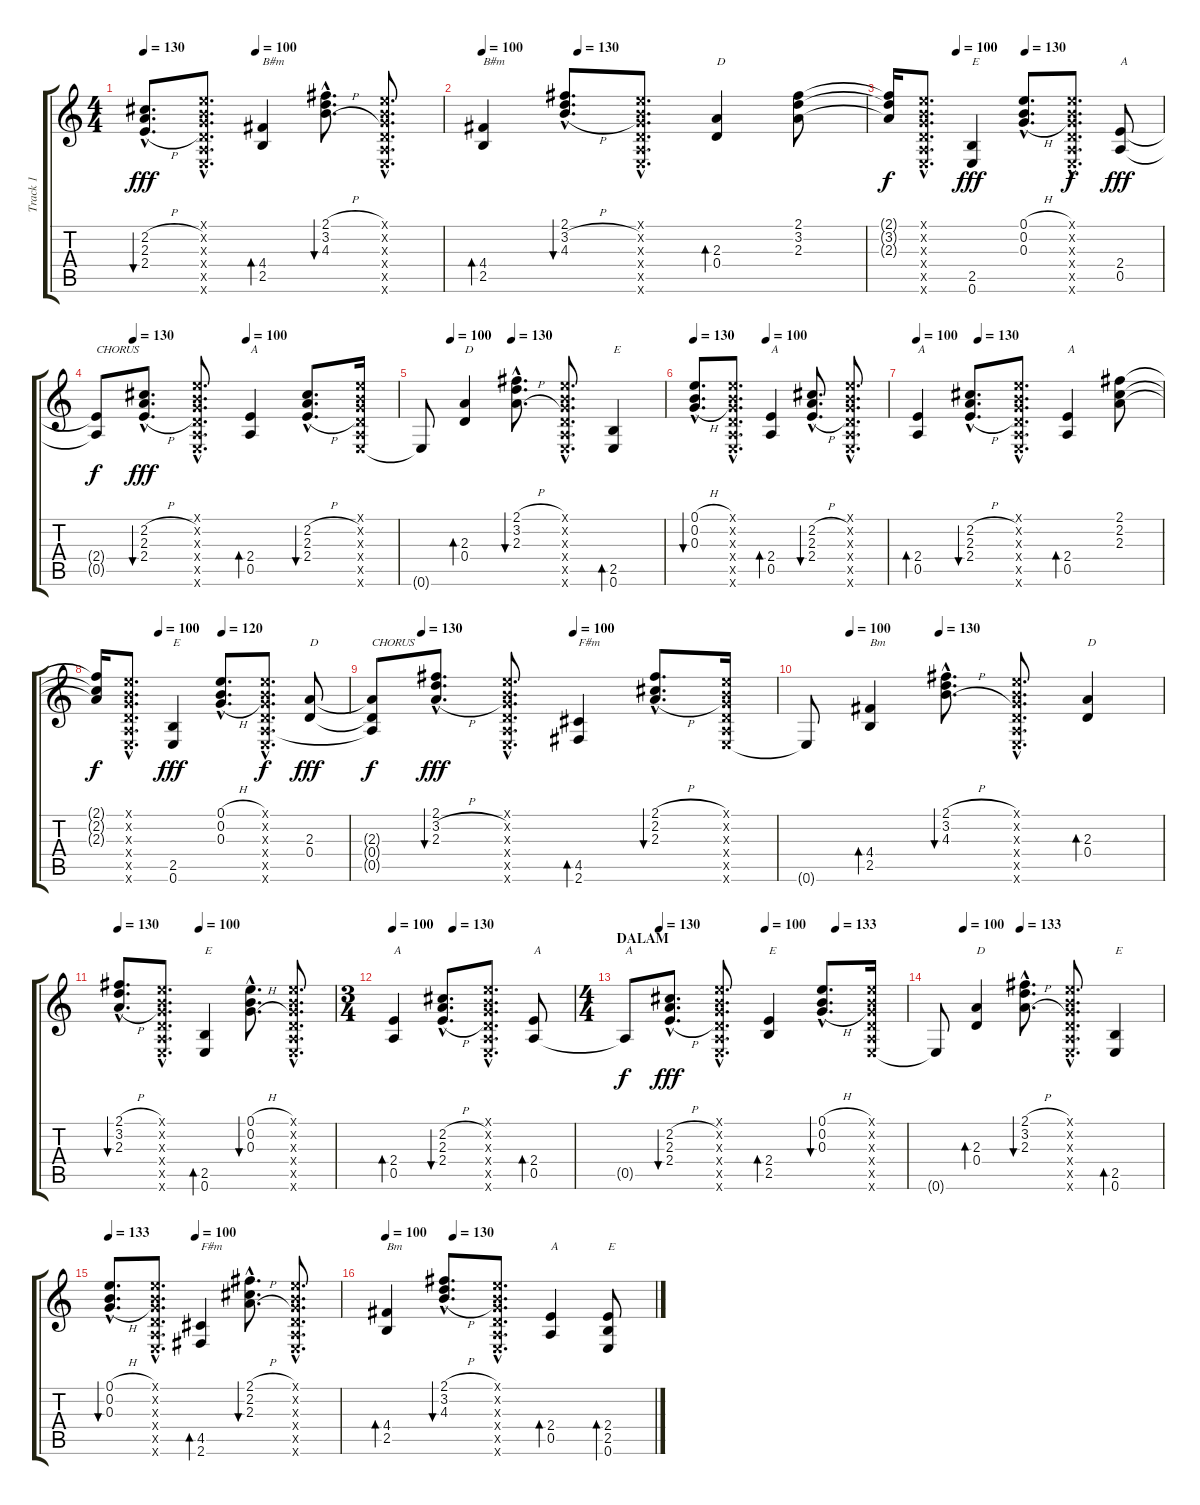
\track ("Track 1" "Track 1") {instrument acousticguitarnylon}
\staff {score tabs}
\tuning (E4 B3 G3 D3 A2 E2) {hide}
\ts (4 4)
\tempo 130
\tempo (100 0.375)
\clef g2
\ks c
(2.2{h hac} 2.3{h hac} 2.4{h hac}).8{d bu 120 dy fff} (0.1{hac x} 0.2{hac x} 0.3{hac x} 0.4{hac x} 0.5{hac x} 0.6{hac x}).8{d} (4.4 2.5).4{bd 120 txt "B#m"} (2.1{h hac} 3.2{h hac} 4.3{h hac}).8{d bu 120} (0.1{hac x} 0.2{hac x} 0.3{hac x} 0.4{hac x} 0.5{hac x} 0.6{hac x}).8{d} |
\tempo 100
\tempo (130 0.25)
(4.4 2.5).4{bd 120 txt "B#m"} (2.1{hac} 3.2{h hac} 4.3{h hac}).8{d bu 120} (0.1{hac x} 0.2{hac x} 0.3{hac x} 0.4{hac x} 0.5{hac x} 0.6{hac x}).8{d} (2.3 0.4).4{bd 120 txt "D"} (2.1 3.2 2.3).8 |
\tempo (100 0.25)
\tempo (130 0.5)
(2.1{t} 3.2{t} 2.3{t}).16{dy f} (0.1{hac x} 0.2{hac x} 0.3{hac x} 0.4{hac x} 0.5{hac x} 0.6{hac x}).8{d} (2.5 0.6).4{txt "E" dy fff} (0.1{h hac} 0.2{h hac} 0.3{h hac}).8{d} (0.1{hac x} 0.2{hac x} 0.3{hac x} 0.4{hac x} 0.5{hac x} 0.6{hac x}).8{d dy f} (2.4 0.5).8{txt "A" dy fff} |
\tempo (130 0.125)
\tempo (100 0.5)
(2.4{t} 0.5{t}).8{txt "CHORUS" dy f} (2.2{h hac} 2.3{h hac} 2.4{h hac}).8{d bu 120 dy fff} (0.1{hac x} 0.2{hac x} 0.3{hac x} 0.4{hac x} 0.5{hac x} 0.6{hac x}).8{d} (2.4 0.5).4{bd 120 txt "A"} (2.2{h hac} 2.3{h hac} 2.4{h hac}).8{d bu 120} (0.1{x} 0.2{x} 0.3{x} 0.4{x} 0.5{x} 0.6{x}).16 |
\tempo (100 0.125)
\tempo (130 0.375)
0.6{t}.8 (2.3 0.4).4{bd 120 txt "D"} (2.1{h hac} 3.2{h hac} 2.3{h hac}).8{d bu 120} (0.1{hac x} 0.2{hac x} 0.3{hac x} 0.4{hac x} 0.5{hac x} 0.6{hac x}).8{d} (2.5 0.6).4{bd 120 txt "E"} |
\tempo 130
\tempo (100 0.375)
(0.1{h hac} 0.2{h hac} 0.3{h hac}).8{d bu 120} (0.1{hac x} 0.2{hac x} 0.3{hac x} 0.4{hac x} 0.5{hac x} 0.6{hac x}).8{d} (2.4 0.5).4{bd 120 txt "A"} (2.2{h hac} 2.3{h hac} 2.4{h hac}).8{d bu 120} (0.1{hac x} 0.2{hac x} 0.3{hac x} 0.4{hac x} 0.5{hac x} 0.6{hac x}).8{d} |
\tempo 100
\tempo (130 0.25)
(2.4 0.5).4{bd 120 txt "A"} (2.2{h hac} 2.3{h hac} 2.4{h hac}).8{d bu 120} (0.1{hac x} 0.2{hac x} 0.3{hac x} 0.4{hac x} 0.5{hac x} 0.6{hac x}).8{d} (2.4 0.5).4{bd 120 txt "A"} (2.1 2.2 2.3).8 |
\tempo (100 0.25)
\tempo (120 0.5)
(2.1{t} 2.2{t} 2.3{t}).16{dy f} (0.1{hac x} 0.2{hac x} 0.3{hac x} 0.4{hac x} 0.5{hac x} 0.6{hac x}).8{d} (2.5 0.6).4{txt "E" dy fff} (0.1{h hac} 0.2{h hac} 0.3{h hac}).8{d} (0.1{hac x} 0.2{hac x} 0.3{hac x} 0.4{hac x} 0.5{hac x} 0.6{hac x}).8{d dy f} (2.3 0.4).8{txt "D" dy fff} |
\tempo (130 0.125)
\tempo (100 0.5)
(2.3{t} 0.4{t} 0.5{t}).8{txt "CHORUS" dy f} (2.1{hac} 3.2{h hac} 2.3{h hac}).8{d bu 120 dy fff} (0.1{hac x} 0.2{hac x} 0.3{hac x} 0.4{hac x} 0.5{hac x} 0.6{hac x}).8{d} (4.5 2.6).4{bd 120 txt "F#m"} (2.1{h hac} 2.2{h hac} 2.3{h hac}).8{d bu 120} (0.1{x} 0.2{x} 0.3{x} 0.4{x} 0.5{x} 0.6{x}).16 |
\tempo (100 0.125)
\tempo (130 0.375)
0.6{t}.8 (4.4 2.5).4{bd 120 txt "Bm"} (2.1{h hac} 3.2{h hac} 4.3{h hac}).8{d bu 120} (0.1{hac x} 0.2{hac x} 0.3{hac x} 0.4{hac x} 0.5{hac x} 0.6{hac x}).8{d} (2.3 0.4).4{bd 120 txt "D"} |
\tempo 130
\tempo (100 0.375)
(2.1{h hac} 3.2{h hac} 2.3{h hac}).8{d bu 120} (0.1{hac x} 0.2{hac x} 0.3{hac x} 0.4{hac x} 0.5{hac x} 0.6{hac x}).8{d} (2.5 0.6).4{bd 120 txt "E"} (0.1{h hac} 0.2{h hac} 0.3{h hac}).8{d bu 120} (0.1{hac x} 0.2{hac x} 0.3{hac x} 0.4{hac x} 0.5{hac x} 0.6{hac x}).8{d} |
\ts (3 4)
\tempo 100
\tempo (130 0.3333333333333333)
(2.4 0.5).4{bd 120 txt "A"} (2.2{h hac} 2.3{h hac} 2.4{h hac}).8{d bu 120} (0.1{hac x} 0.2{hac x} 0.3{hac x} 0.4{hac x} 0.5{hac x} 0.6{hac x}).8{d} (2.4 0.5).8{bd 120 txt "A"} |
\ts (4 4)
\section ("" "DALAM")
\tempo (130 0.125)
\tempo (100 0.5)
\tempo (133 0.75)
0.5{t}.8{txt "A" dy f} (2.2{h hac} 2.3{h hac} 2.4{h hac}).8{d bu 120 dy fff} (0.1{hac x} 0.2{hac x} 0.3{hac x} 0.4{hac x} 0.5{hac x} 0.6{hac x}).8{d} (2.4 2.5).4{bd 120 txt "E"} (0.1{h hac} 0.2{h hac} 0.3{h hac}).8{d bu 120} (0.1{x} 0.2{x} 0.3{x} 0.4{x} 0.5{x} 0.6{x}).16 |
\tempo (100 0.125)
\tempo (133 0.375)
0.6{t}.8 (2.3 0.4).4{bd 120 txt "D"} (2.1{h hac} 3.2{h hac} 2.3{h hac}).8{d bu 120} (0.1{hac x} 0.2{hac x} 0.3{hac x} 0.4{hac x} 0.5{hac x} 0.6{hac x}).8{d} (2.5 0.6).4{bd 120 txt "E"} |
\tempo 133
\tempo (100 0.375)
(0.1{h hac} 0.2{h hac} 0.3{h hac}).8{d bu 120} (0.1{hac x} 0.2{hac x} 0.3{hac x} 0.4{hac x} 0.5{hac x} 0.6{hac x}).8{d} (4.5 2.6).4{bd 120 txt "F#m"} (2.1{h hac} 2.2{h hac} 2.3{h hac}).8{d bu 120} (0.1{hac x} 0.2{hac x} 0.3{hac x} 0.4{hac x} 0.5{hac x} 0.6{hac x}).8{d} |
\tempo 100
\tempo (130 0.25)
(4.4 2.5).4{bd 120 txt "Bm"} (2.1{h hac} 3.2{h hac} 4.3{h hac}).8{d bu 120} (0.1{hac x} 0.2{hac x} 0.3{hac x} 0.4{hac x} 0.5{hac x} 0.6{hac x}).8{d} (2.4 0.5).4{bd 120 txt "A"} (2.4 2.5 0.6).8{bd 120 txt "E"}
